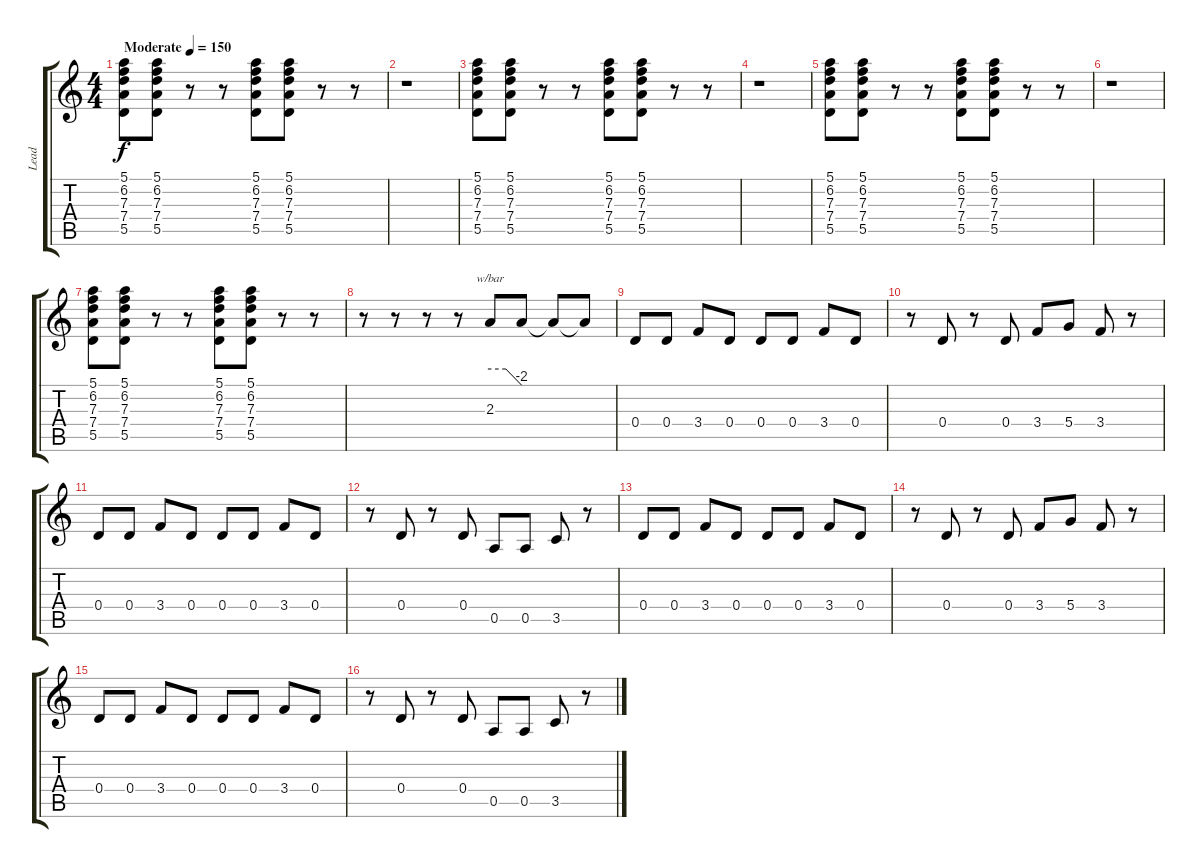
\track ("Lead" "Lead") {instrument overdrivenguitar}
\staff {score tabs}
\tuning (E4 B3 G3 D3 A2 E2) {hide}
\ts (4 4)
\tempo (150 "Moderate")
\clef g2
\ks c
(5.1 6.2 7.3 7.4 5.5).8{dy f instrument overdrivenguitar} (5.1 6.2 7.3 7.4 5.5).8 r.8 r.8 (5.1 6.2 7.3 7.4 5.5).8 (5.1 6.2 7.3 7.4 5.5).8 r.8 r.8 |
r.1 |
(5.1 6.2 7.3 7.4 5.5).8 (5.1 6.2 7.3 7.4 5.5).8 r.8 r.8 (5.1 6.2 7.3 7.4 5.5).8 (5.1 6.2 7.3 7.4 5.5).8 r.8 r.8 |
r.1 |
(5.1 6.2 7.3 7.4 5.5).8 (5.1 6.2 7.3 7.4 5.5).8 r.8 r.8 (5.1 6.2 7.3 7.4 5.5).8 (5.1 6.2 7.3 7.4 5.5).8 r.8 r.8 |
r.1 |
(5.1 6.2 7.3 7.4 5.5).8 (5.1 6.2 7.3 7.4 5.5).8 r.8 r.8 (5.1 6.2 7.3 7.4 5.5).8 (5.1 6.2 7.3 7.4 5.5).8 r.8 r.8 |
r.8 r.8 r.8 r.8 2.3.8{tbe (custom default 0 0 30 0 60 -8)} 2.3{t}.8 2.3{t}.8 2.3{t}.8 |
0.4.8 0.4.8 3.4.8 0.4.8 0.4.8 0.4.8 3.4.8 0.4.8 |
r.8 0.4.8 r.8 0.4.8 3.4.8 5.4.8 3.4.8 r.8 |
0.4.8 0.4.8 3.4.8 0.4.8 0.4.8 0.4.8 3.4.8 0.4.8 |
r.8 0.4.8 r.8 0.4.8 0.5.8 0.5.8 3.5.8 r.8 |
0.4.8 0.4.8 3.4.8 0.4.8 0.4.8 0.4.8 3.4.8 0.4.8 |
r.8 0.4.8 r.8 0.4.8 3.4.8 5.4.8 3.4.8 r.8 |
0.4.8 0.4.8 3.4.8 0.4.8 0.4.8 0.4.8 3.4.8 0.4.8 |
r.8 0.4.8 r.8 0.4.8 0.5.8 0.5.8 3.5.8 r.8
